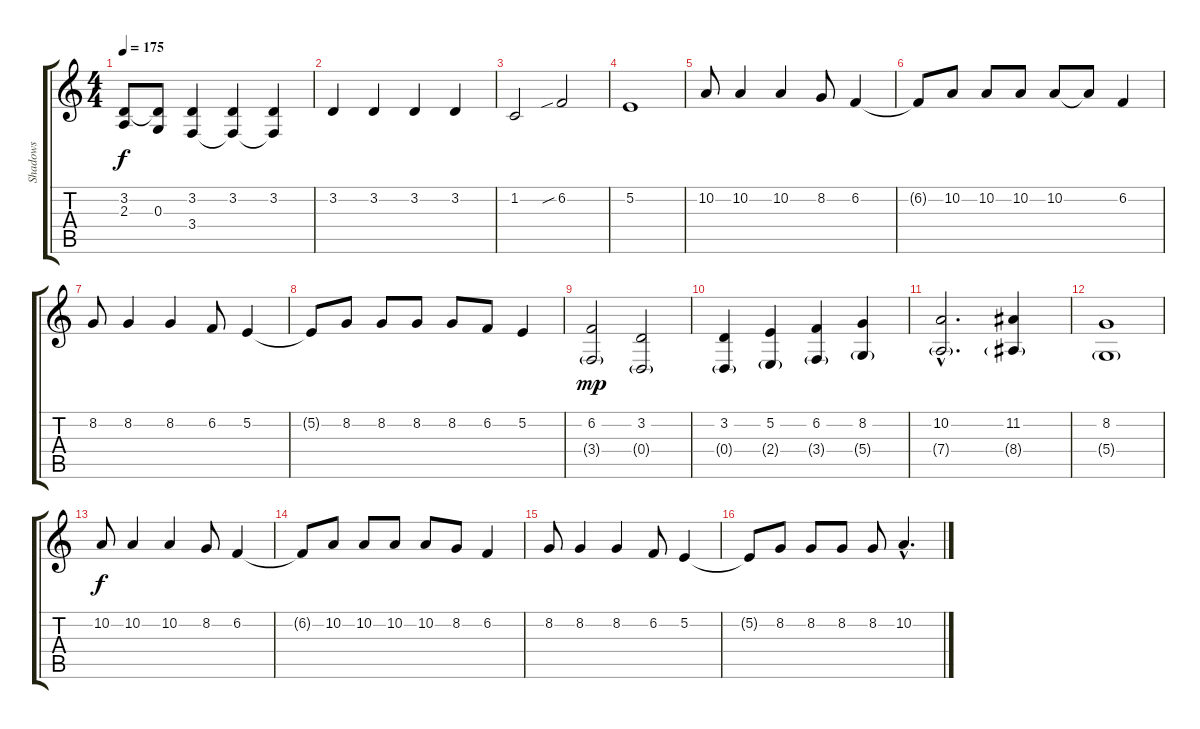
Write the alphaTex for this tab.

\track ("Shadows" "Shadows") {instrument tenorsax}
\staff {score tabs}
\tuning (E4 B3 G3 D3 A2 D2) {hide}
\ts (4 4)
\tempo 175
\clef g2
\ks c
(3.2 2.3).8{dy f} (3.2{t} 0.3).8 (3.2 3.4).4 (3.2 3.4{t}).4 (3.2 3.4{t}).4 |
3.2.4 3.2.4 3.2.4 3.2.4 |
1.2.2 6.2{sib}.2 |
5.2.1 |
10.2.8 10.2.4 10.2.4 8.2.8 6.2.4 |
6.2{t}.8 10.2.8 10.2.8 10.2.8 10.2.8 10.2{t}.8 6.2.4 |
8.2.8 8.2.4 8.2.4 6.2.8 5.2.4 |
5.2{t}.8 8.2.8 8.2.8 8.2.8 8.2.8 6.2.8 5.2.4 |
(6.2 3.4{g}).2{dy mp} (3.2 0.4{g}).2 |
(3.2 0.4{g}).4 (5.2 2.4{g}).4 (6.2 3.4{g}).4 (8.2 5.4{g}).4 |
(10.2{hac} 7.4{g hac}).2{d} (11.2 8.4{g}).4 |
(8.2 5.4{g}).1 |
10.2.8{dy f} 10.2.4 10.2.4 8.2.8 6.2.4 |
6.2{t}.8 10.2.8 10.2.8 10.2.8 10.2.8 8.2.8 6.2.4 |
8.2.8 8.2.4 8.2.4 6.2.8 5.2.4 |
5.2{t}.8 8.2.8 8.2.8 8.2.8 8.2.8 10.2{hac}.4{d}
